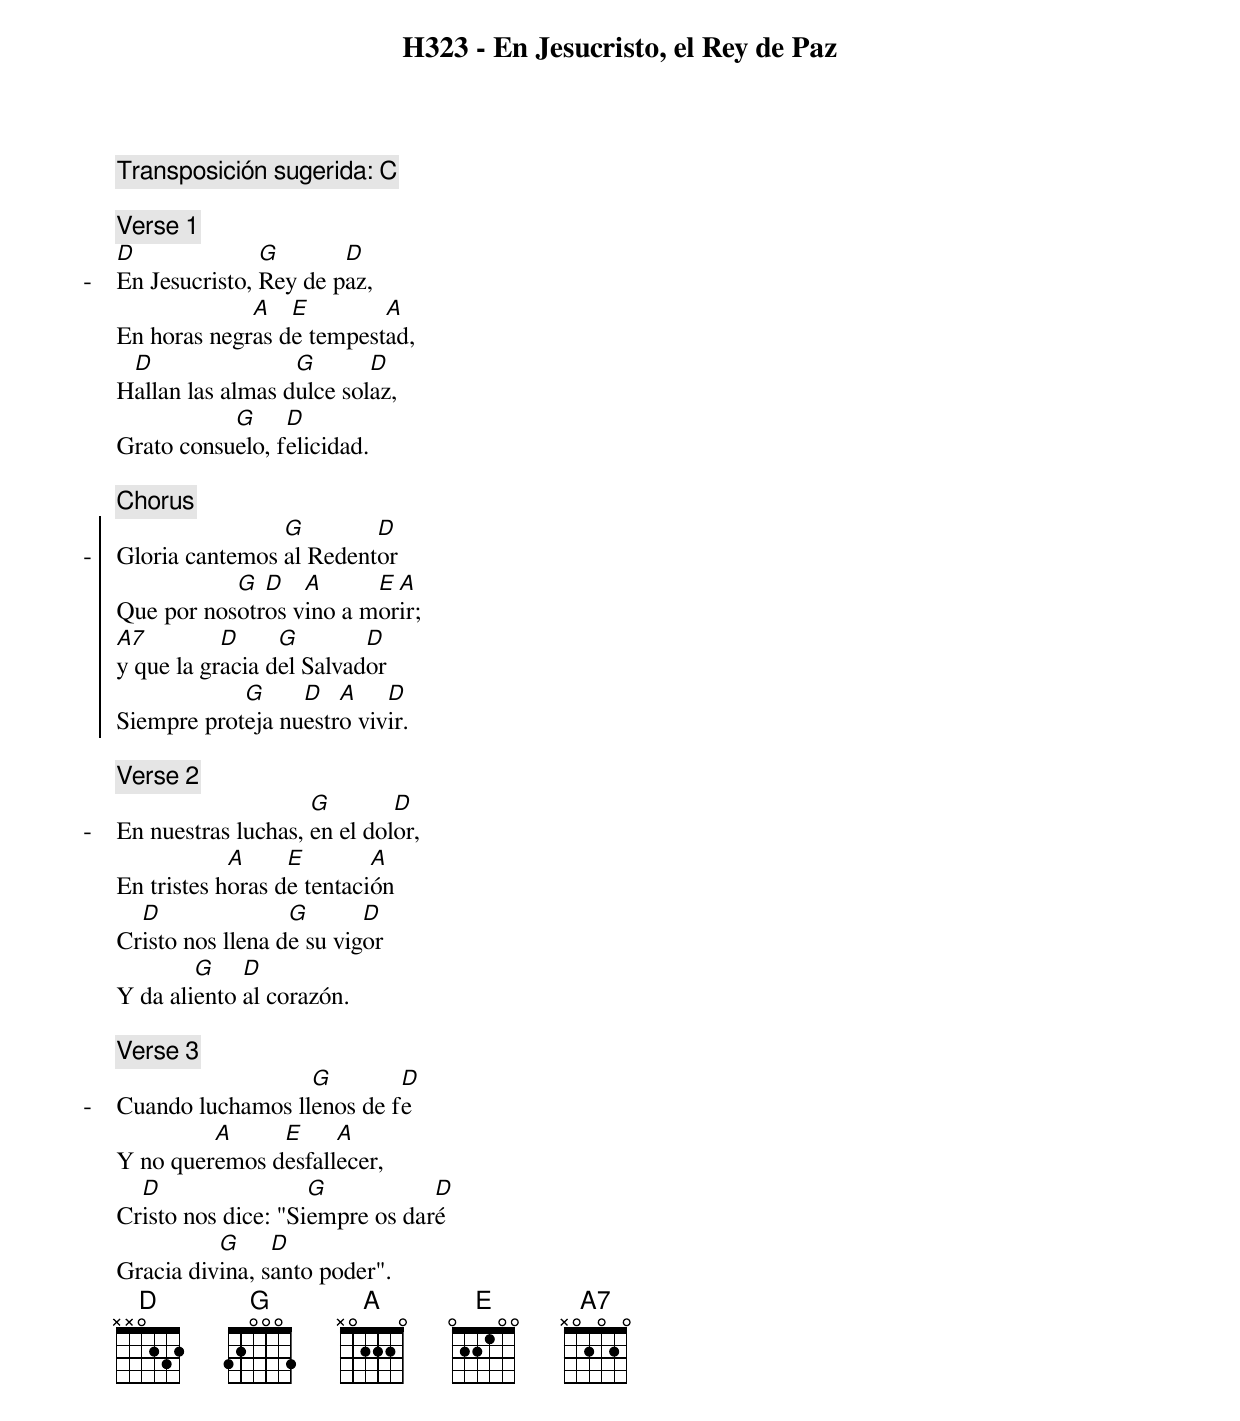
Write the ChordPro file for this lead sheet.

{title: H323 - En Jesucristo, el Rey de Paz}
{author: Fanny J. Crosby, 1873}
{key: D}
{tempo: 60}
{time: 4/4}
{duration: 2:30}
{comment: Transposición sugerida: C}

{c:Verse 1}
{start_of_verse:-}
[D]En Jesucristo, [G]Rey de p[D]az,
En horas negr[A]as d[E]e tempest[A]ad,
H[D]allan las almas d[G]ulce sol[D]az,
Grato consu[G]elo, f[D]elicidad.
{end_of_verse}

{c:Chorus}
{start_of_chorus:-}
Gloria cantemos [G]al Redent[D]or
Que por nos[G]otr[D]os v[A]ino a m[E]or[A]ir;
[A7]y que la gr[D]acia d[G]el Salvad[D]or
Siempre prot[G]eja nu[D]estr[A]o viv[D]ir.
{end_of_chorus}

{c:Verse 2}
{start_of_verse:-}
En nuestras luchas, [G]en el dol[D]or,
En tristes h[A]oras d[E]e tentaci[A]ón
Cr[D]isto nos llena d[G]e su vig[D]or
Y da ali[G]ento [D]al corazón.
{end_of_verse}

{c:Verse 3}
{start_of_verse:-}
Cuando luchamos ll[G]enos de f[D]e
Y no quer[A]emos d[E]esfall[A]ecer,
Cr[D]isto nos dice: "Si[G]empre os dar[D]é
Gracia div[G]ina, s[D]anto poder".
{end_of_verse}
